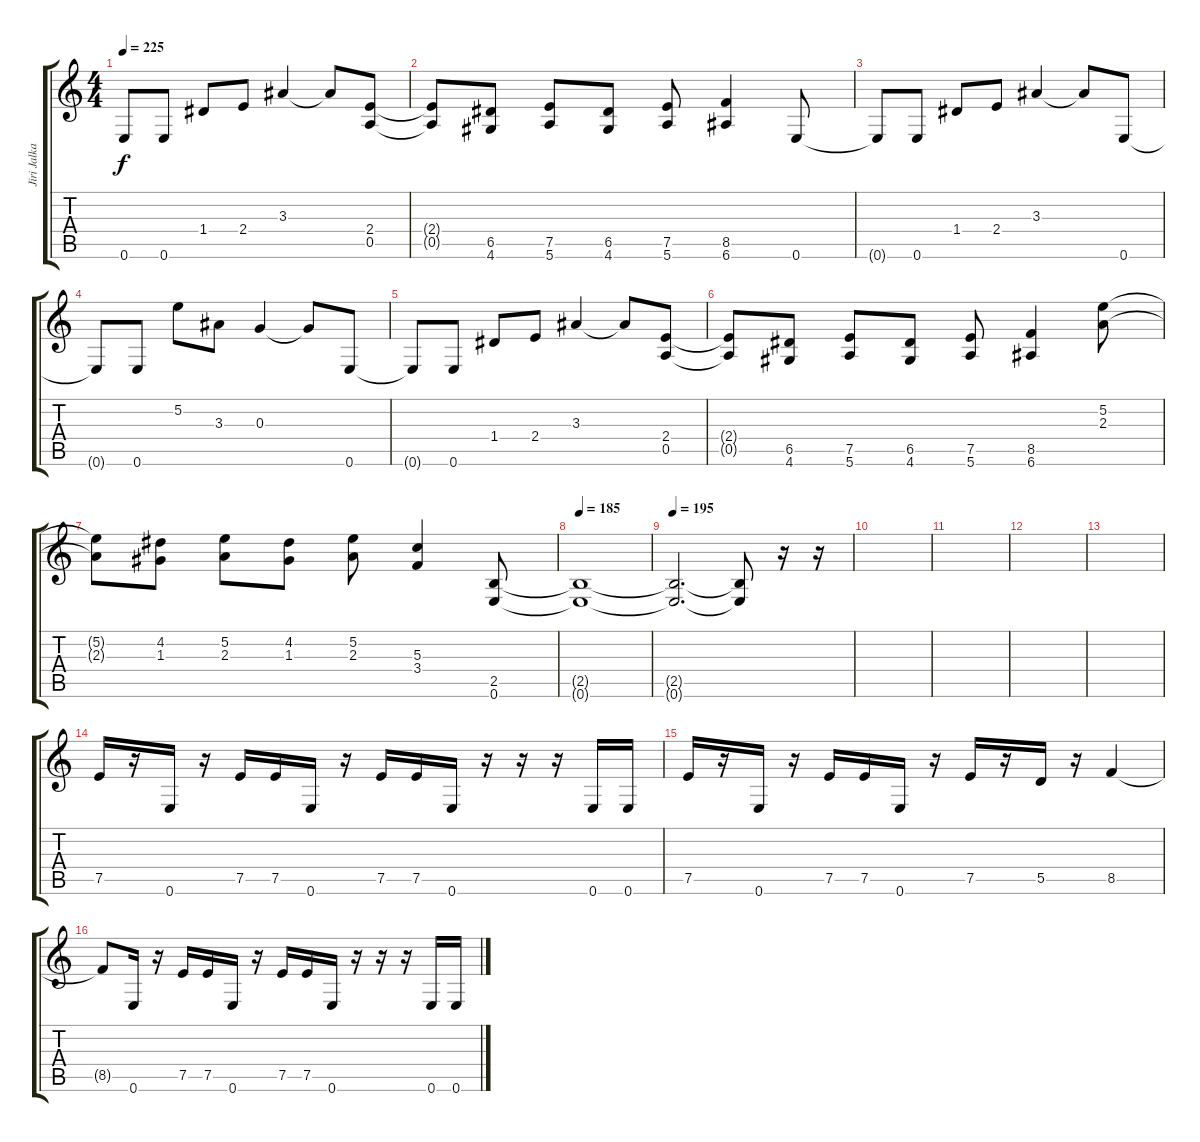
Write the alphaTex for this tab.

\track ("Jiri Jalkanen" "Jiri Jalka") {instrument distortionguitar}
\staff {score tabs}
\tuning (E4 B3 G3 D3 A2 E2) {hide}
\ts (4 4)
\tempo 225
\clef g2
\ks c
0.6{t}.8{dy f} 0.6.8 1.4.8 2.4.8 3.3.4 3.3{t}.8 (2.4 0.5).8 |
(2.4{t} 0.5{t}).8 (6.5 4.6).8 (7.5 5.6).8 (6.5 4.6).8 (7.5 5.6).8 (8.5 6.6).4 0.6.8 |
0.6{t}.8 0.6.8 1.4.8 2.4.8 3.3.4 3.3{t}.8 0.6.8 |
0.6{t}.8 0.6.8 5.2.8 3.3.8 0.3.4 0.3{t}.8 0.6.8 |
0.6{t}.8 0.6.8 1.4.8 2.4.8 3.3.4 3.3{t}.8 (2.4 0.5).8 |
(2.4{t} 0.5{t}).8 (6.5 4.6).8 (7.5 5.6).8 (6.5 4.6).8 (7.5 5.6).8 (8.5 6.6).4 (5.2 2.3).8 |
(5.2{t} 2.3{t}).8 (4.2 1.3).8 (5.2 2.3).8 (4.2 1.3).8 (5.2 2.3).8 (5.3 3.4).4 (2.5 0.6).8 |
\tempo 185
(2.5{t} 0.6{t}).1 |
\tempo 195
(2.5{t} 0.6{t}).2{d} (2.5{t} 0.6{t}).8 r.16 r.16 |
|
|
|
|
7.5.16 r.16 0.6.16 r.16 7.5.16 7.5.16 0.6.16 r.16 7.5.16 7.5.16 0.6.16 r.16 r.16 r.16 0.6.16 0.6.16 |
7.5.16 r.16 0.6.16 r.16 7.5.16 7.5.16 0.6.16 r.16 7.5.16 r.16 5.5.16 r.16 8.5.4 |
8.5{t}.8 0.6.16 r.16 7.5.16 7.5.16 0.6.16 r.16 7.5.16 7.5.16 0.6.16 r.16 r.16 r.16 0.6.16 0.6.16
